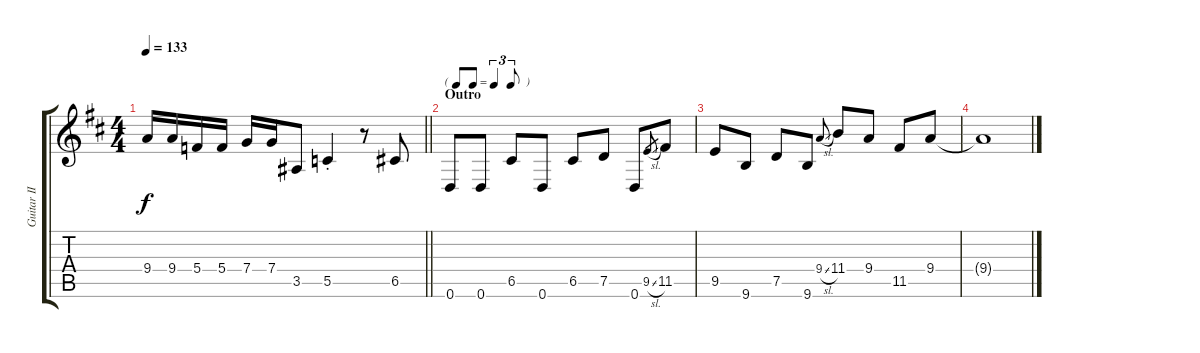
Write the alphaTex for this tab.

\track ("Guitar II" "Guitar II") {instrument distortionguitar}
\staff {score tabs}
\tuning (D4 A3 F3 C3 G2 D2) {hide}
\ts (4 4)
\tempo 133
\clef g2
\barLineRight lightlight
\ks d
9.4.16{dy f} 9.4.16 5.4.16 5.4.16 7.4.16 7.4.16 3.5.8 5.5{st}.4 r.8 6.5.8 |
\tf triplet8th
\section ("" "Outro")
0.6.8 0.6.8 6.5.8 0.6.8 6.5.8 7.5.8 0.6.8 9.5{sl}.8{gr} 11.5.8 |
9.5.8 9.6.8 7.5.8 9.6.8 9.4{sl}.8{gr onbeat} 11.4.8 9.4.8 11.5.8 9.4.8 |
9.4{t}.1
